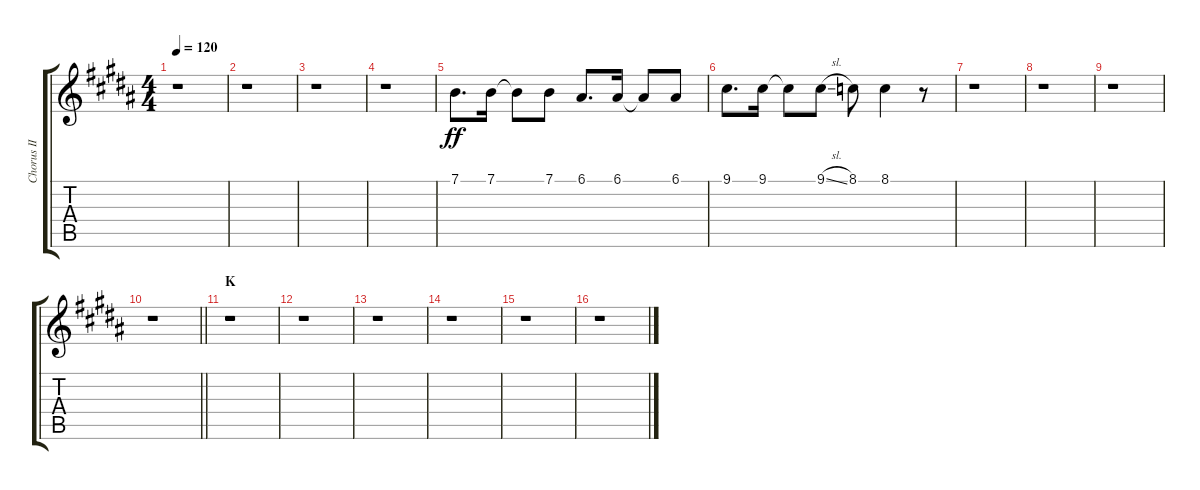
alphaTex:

\track ("Chorus II" "Chorus II") {instrument voiceoohs}
\staff {score tabs}
\tuning (E4 B3 G3 D3 A2 E2) {hide}
\ts (4 4)
\tempo 120
\clef g2
\ks b
r.1{dy ff} |
r.1 |
r.1 |
r.1 |
7.1.8{d} 7.1.16 7.1{t}.8 7.1.8 6.1.8{d} 6.1.16 6.1{t}.8 6.1.8 |
9.1.8{d} 9.1.16 9.1{t}.8 9.1{sl}.8 8.1.8 8.1.4 r.8 |
r.1 |
r.1 |
r.1 |
\barLineRight lightlight
r.1 |
\section ("" "K")
r.1 |
r.1 |
r.1 |
r.1 |
r.1 |
r.1
